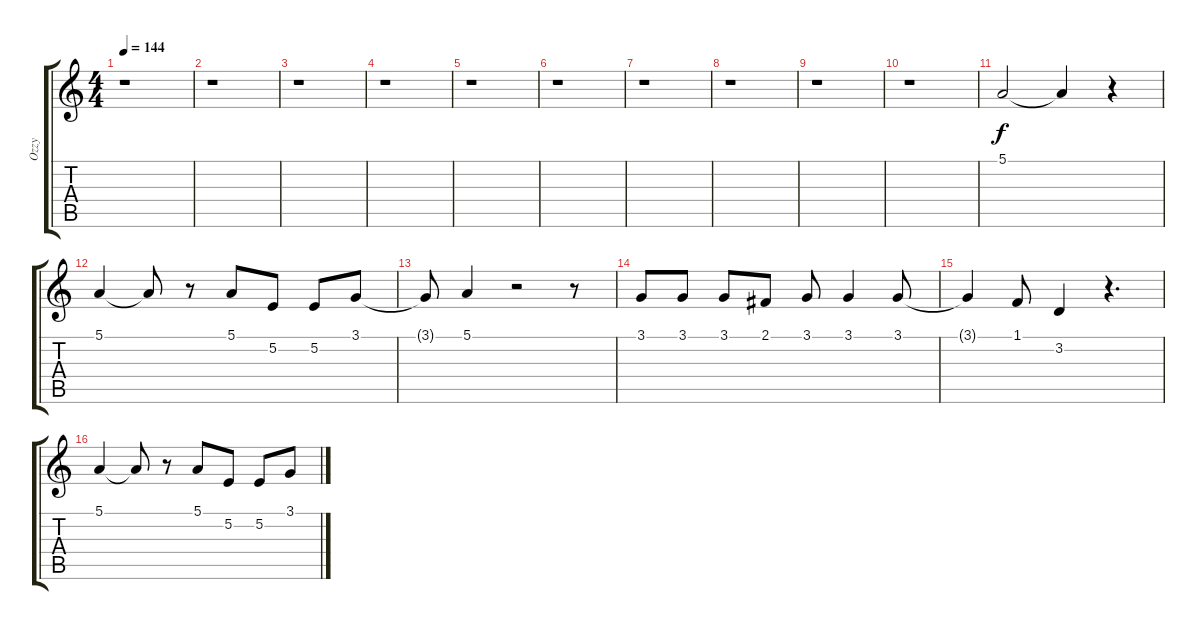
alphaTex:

\track ("Ozzy" "Ozzy") {instrument voiceoohs}
\staff {score tabs}
\tuning (E4 B3 G3 D3 A2 E2) {hide}
\ts (4 4)
\tempo 144
\clef g2
\ks c
r.1{dy f} |
r.1 |
r.1 |
r.1 |
r.1 |
r.1 |
r.1 |
r.1 |
r.1 |
r.1 |
5.1.2 5.1{t}.4 r.4 |
5.1.4 5.1{t}.8 r.8 5.1.8 5.2.8 5.2.8 3.1.8 |
3.1{t}.8 5.1.4 r.2 r.8 |
3.1.8 3.1.8 3.1.8 2.1.8 3.1.8 3.1.4 3.1.8 |
3.1{t}.4 1.1.8 3.2.4 r.4{d} |
5.1.4 5.1{t}.8 r.8 5.1.8 5.2.8 5.2.8 3.1.8
